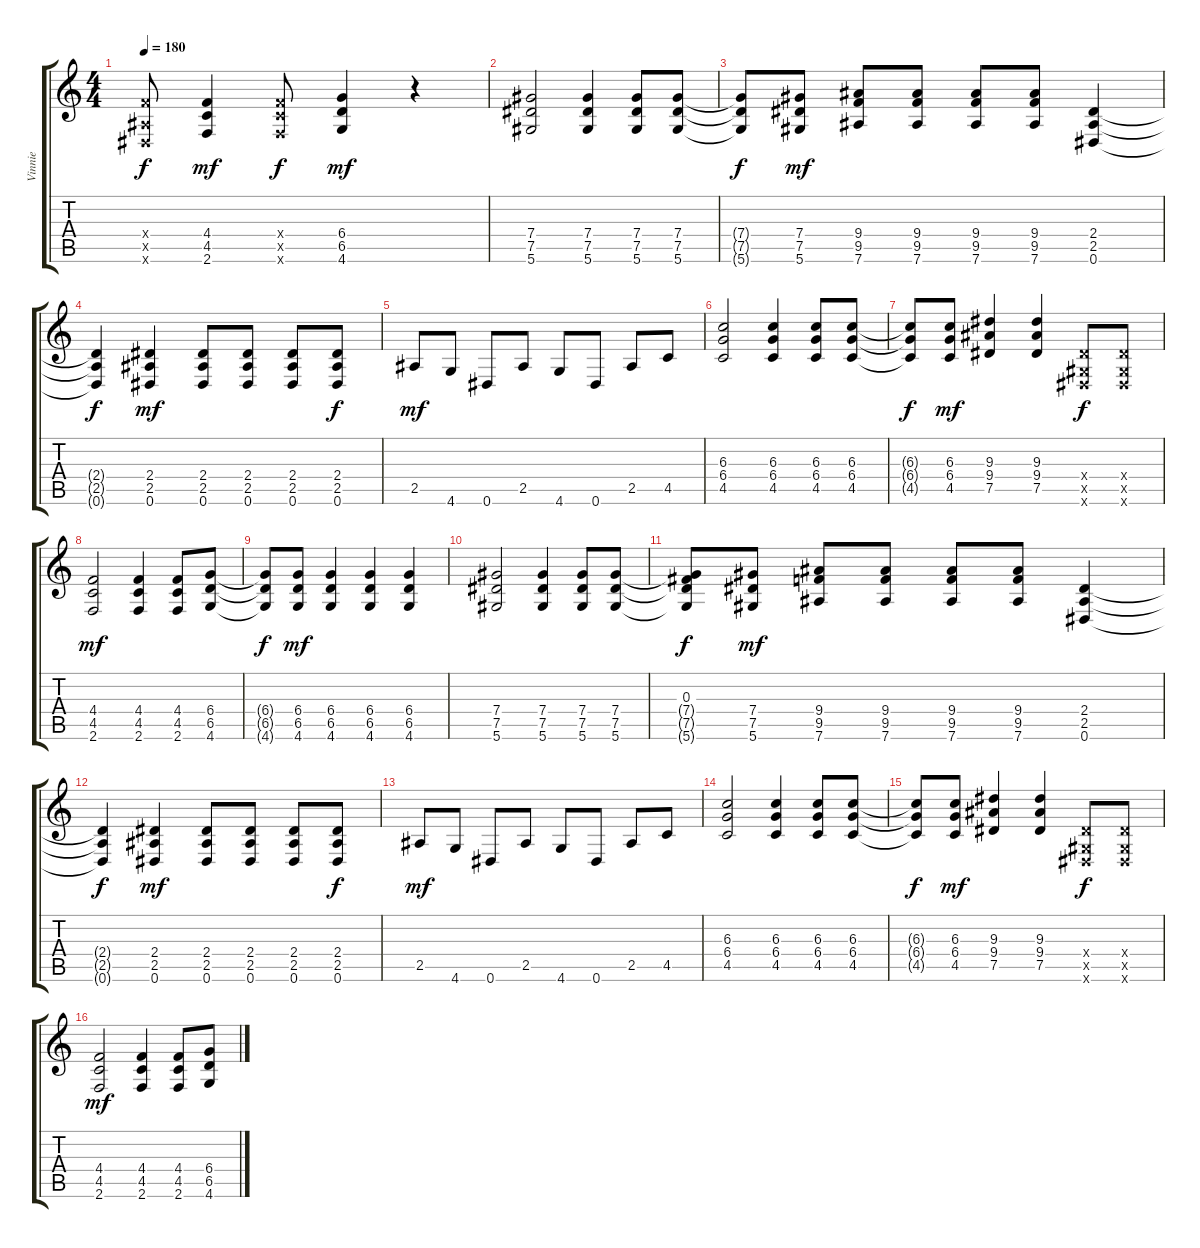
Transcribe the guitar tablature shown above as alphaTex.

\track ("Vinnie" "Vinnie") {instrument overdrivenguitar}
\staff {score tabs}
\tuning (Eb4 Bb3 Gb3 Db3 Ab2 Eb2) {hide}
\ts (4 4)
\tempo 180
\clef g2
\ks c
(4.4{x} 2.5{x} 0.6{x}).8{dy f} (4.4 4.5 2.6).4{dy mf} (4.4{x} 4.5{x} 2.6{x}).8{dy f} (6.4 6.5 4.6).4{dy mf} r.4 |
(7.4 7.5 5.6).2 (7.4 7.5 5.6).4 (7.4 7.5 5.6).8 (7.4 7.5 5.6).8 |
(7.4{t} 7.5{t} 5.6{t}).8{dy f} (7.4 7.5 5.6).8{dy mf} (9.4 9.5 7.6).8 (9.4 9.5 7.6).8 (9.4 9.5 7.6).8 (9.4 9.5 7.6).8 (2.4 2.5 0.6).4 |
(2.4{t} 2.5{t} 0.6{t}).4{dy f} (2.4 2.5 0.6).4{dy mf} (2.4 2.5 0.6).8 (2.4 2.5 0.6).8 (2.4 2.5 0.6).8 (2.4 2.5 0.6).8{dy f} |
2.5.8{dy mf} 4.6.8 0.6.8 2.5.8 4.6.8 0.6.8 2.5.8 4.5.8 |
(6.3 6.4 4.5).2 (6.3 6.4 4.5).4 (6.3 6.4 4.5).8 (6.3 6.4 4.5).8 |
(6.3{t} 6.4{t} 4.5{t}).8{dy f} (6.3 6.4 4.5).8{dy mf} (9.3 9.4 7.5).4 (9.3 9.4 7.5).4 (2.4{x} 0.5{x} 0.6{x}).8{dy f} (2.4{x} 0.5{x} 0.6{x}).8 |
(4.4 4.5 2.6).2{dy mf} (4.4 4.5 2.6).4 (4.4 4.5 2.6).8 (6.4 6.5 4.6).8 |
(6.4{t} 6.5{t} 4.6{t}).8{dy f} (6.4 6.5 4.6).8{dy mf} (6.4 6.5 4.6).4 (6.4 6.5 4.6).4 (6.4 6.5 4.6).4 |
(7.4 7.5 5.6).2 (7.4 7.5 5.6).4 (7.4 7.5 5.6).8 (7.4 7.5 5.6).8 |
(0.3 7.4{t} 7.5{t} 5.6{t}).8{dy f} (7.4 7.5 5.6).8{dy mf} (9.4 9.5 7.6).8 (9.4 9.5 7.6).8 (9.4 9.5 7.6).8 (9.4 9.5 7.6).8 (2.4 2.5 0.6).4 |
(2.4{t} 2.5{t} 0.6{t}).4{dy f} (2.4 2.5 0.6).4{dy mf} (2.4 2.5 0.6).8 (2.4 2.5 0.6).8 (2.4 2.5 0.6).8 (2.4 2.5 0.6).8{dy f} |
2.5.8{dy mf} 4.6.8 0.6.8 2.5.8 4.6.8 0.6.8 2.5.8 4.5.8 |
(6.3 6.4 4.5).2 (6.3 6.4 4.5).4 (6.3 6.4 4.5).8 (6.3 6.4 4.5).8 |
(6.3{t} 6.4{t} 4.5{t}).8{dy f} (6.3 6.4 4.5).8{dy mf} (9.3 9.4 7.5).4 (9.3 9.4 7.5).4 (2.4{x} 0.5{x} 0.6{x}).8{dy f} (2.4{x} 0.5{x} 0.6{x}).8 |
(4.4 4.5 2.6).2{dy mf} (4.4 4.5 2.6).4 (4.4 4.5 2.6).8 (6.4 6.5 4.6).8
